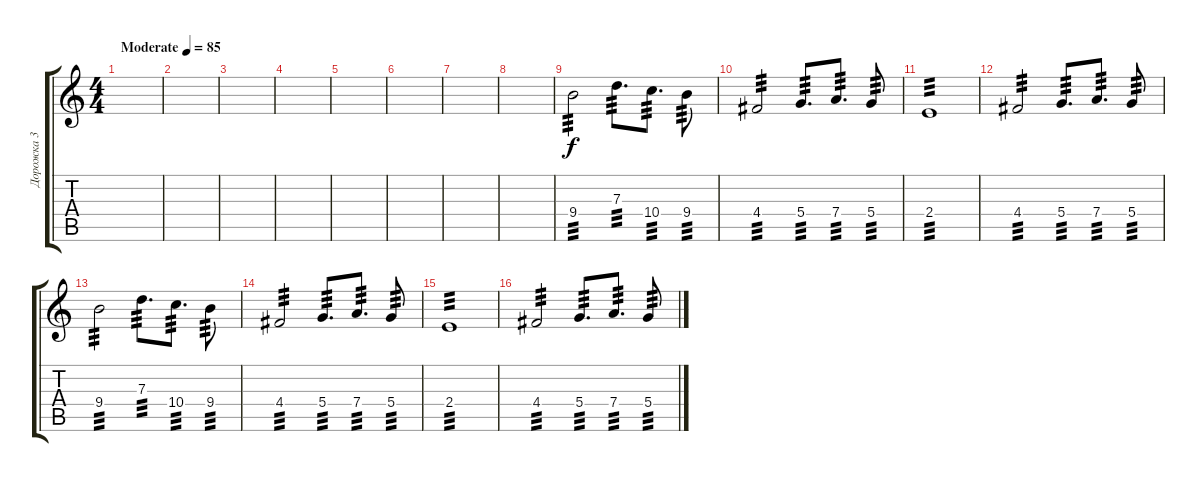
\track ("Дорожка 3" "Дорожка 3") {instrument overdrivenguitar}
\staff {score tabs}
\tuning (E4 B3 G3 D3 A2 E2) {hide}
\ts (4 4)
\tempo (85 "Moderate")
\clef g2
\ks c
|
|
|
|
|
|
|
|
9.4.2{tp 3} 7.3.8{d tp 3} 10.4.8{d tp 3} 9.4.8{tp 3} |
4.4.2{tp 3} 5.4.8{d tp 3} 7.4.8{d tp 3} 5.4.8{tp 3} |
2.4.1{tp 3} |
4.4.2{tp 3} 5.4.8{d tp 3} 7.4.8{d tp 3} 5.4.8{tp 3} |
9.4.2{tp 3} 7.3.8{d tp 3} 10.4.8{d tp 3} 9.4.8{tp 3} |
4.4.2{tp 3} 5.4.8{d tp 3} 7.4.8{d tp 3} 5.4.8{tp 3} |
2.4.1{tp 3} |
4.4.2{tp 3} 5.4.8{d tp 3} 7.4.8{d tp 3} 5.4.8{tp 3}
